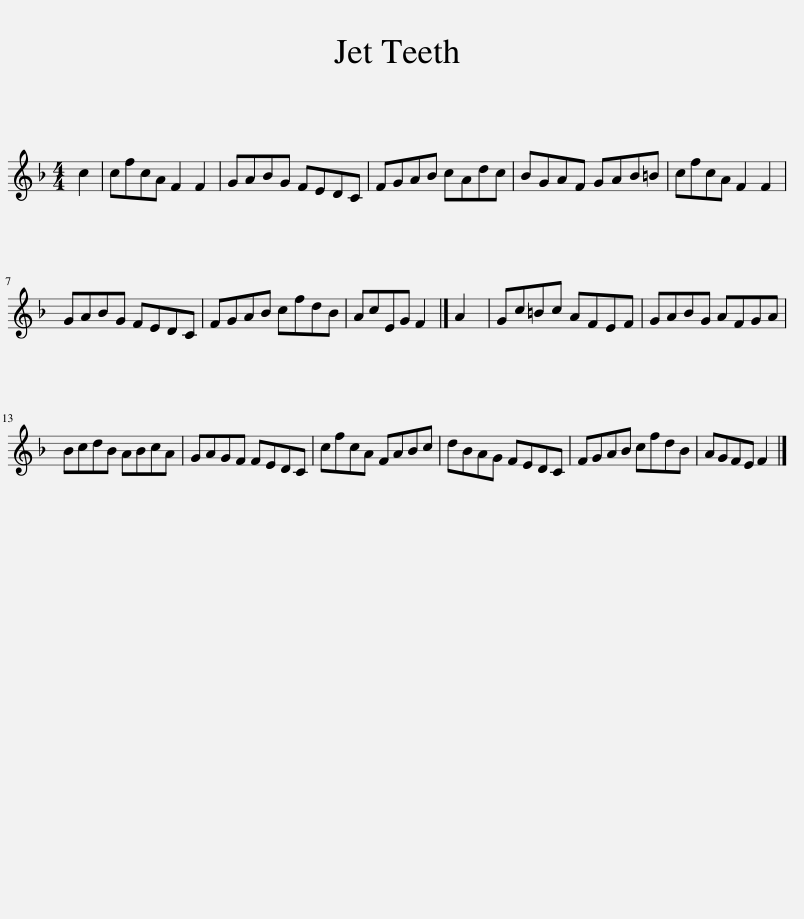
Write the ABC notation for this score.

X:1
L:1/8
M:4/4
I:linebreak $
K:F
V:1 treble
V:1
 c2 | cfcA F2 F2 | GABG FEDC | FGAB cAdc | BGAF GAB=B | %5
 cfcA F2 F2 |$ GABG FEDC | FGAB cfdB | AcEG F2 |] A2 | %10
 Gc=Bc AFEF | GABG AFGA |$ BcdB ABcA | GAGF FEDC | cfcA FABc | %15
 dBAG FEDC | FGAB cfdB | AGFE F2 |] %18
